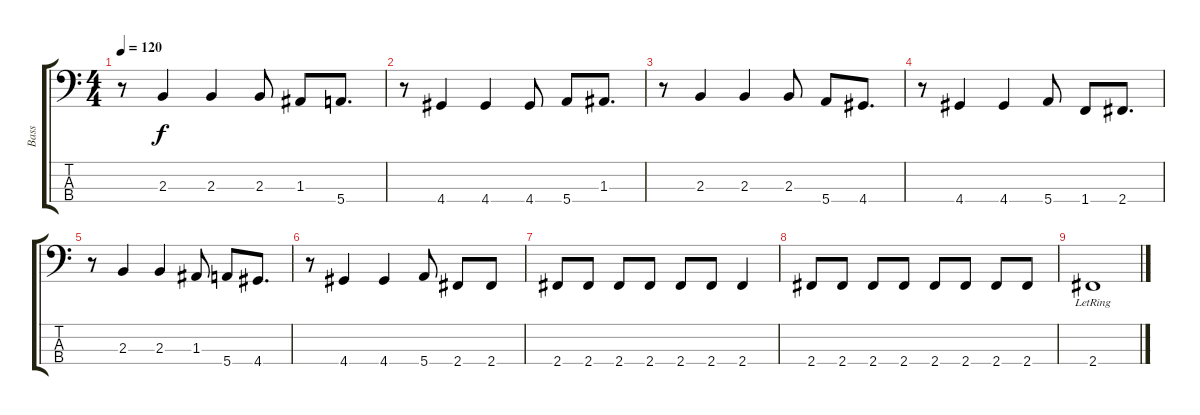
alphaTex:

\track ("Bass" "Bass") {instrument electricbassfinger}
\staff {score tabs}
\tuning (G2 D2 A1 E1) {hide}
\ts (4 4)
\tempo 120
\clef f4
\ks c
r.8{dy f} 2.3.4 2.3.4 2.3.8 1.3.8 5.4.8{d} |
r.8 4.4.4 4.4.4 4.4.8 5.4.8 1.3.8{d} |
r.8 2.3.4 2.3.4 2.3.8 5.4.8 4.4.8{d} |
r.8 4.4.4 4.4.4 5.4.8 1.4.8 2.4.8{d} |
r.8 2.3.4 2.3.4 1.3.8 5.4.8 4.4.8{d} |
r.8 4.4.4 4.4.4 5.4.8 2.4.8 2.4.8 |
2.4.8 2.4.8 2.4.8 2.4.8 2.4.8 2.4.8 2.4.4 |
2.4.8 2.4.8 2.4.8 2.4.8 2.4.8 2.4.8 2.4.8 2.4.8 |
2.4{lr}.1
